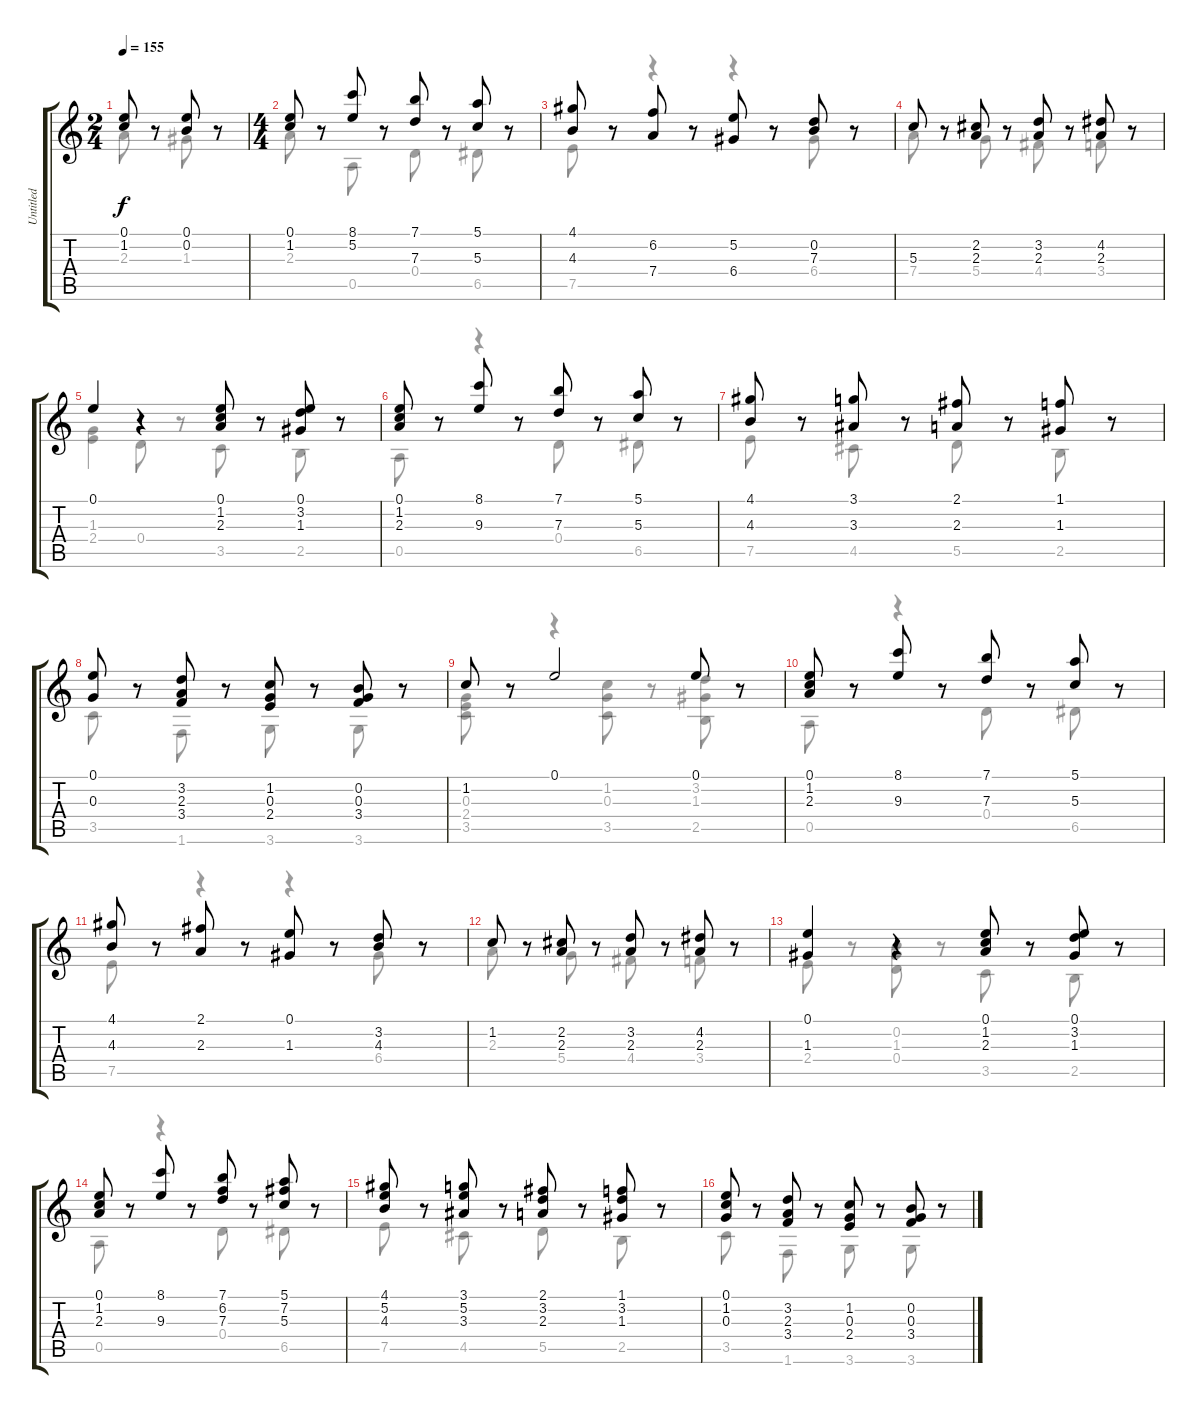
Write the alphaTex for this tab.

\track ("Untitled" "Untitled") {instrument acousticguitarnylon}
\staff {score tabs}
\tuning (E4 B3 G3 D3 A2 E2) {hide}
\voice
\ts (2 4)
\tempo 155
\clef g2
\ks c
(0.1 1.2).8{dy f instrument acousticguitarnylon} r.8 (0.1 0.2).8 r.8 |
\ts (4 4)
(0.1 1.2).8 r.8 (8.1 5.2).8 r.8 (7.1 7.3).8 r.8 (5.1 5.3).8 r.8 |
(4.1 4.3).8 r.8 (6.2 7.4).8 r.8 (5.2 6.4).8 r.8 (0.2 7.3).8 r.8 |
5.3.8 r.8 (2.2 2.3).8 r.8 (3.2 2.3).8 r.8 (4.2 2.3).8 r.8 |
0.1.4 r.4 (0.1 1.2 2.3).8 r.8 (0.1 3.2 1.3).8 r.8 |
(0.1 1.2 2.3).8 r.8 (8.1 9.3).8 r.8 (7.1 7.3).8 r.8 (5.1 5.3).8 r.8 |
(4.1 4.3).8 r.8 (3.1 3.3).8 r.8 (2.1 2.3).8 r.8 (1.1 1.3).8 r.8 |
(0.1 0.3).8 r.8 (3.2 2.3 3.4).8 r.8 (1.2 0.3 2.4).8 r.8 (0.2 0.3 3.4).8 r.8 |
1.2.8 r.8 0.1.2 0.1.8 r.8 |
(0.1 1.2 2.3).8 r.8 (8.1 9.3).8 r.8 (7.1 7.3).8 r.8 (5.1 5.3).8 r.8 |
(4.1 4.3).8 r.8 (2.1 2.3).8 r.8 (0.1 1.3).8 r.8 (3.2 4.3).8 r.8 |
1.2.8 r.8 (2.2 2.3).8 r.8 (3.2 2.3).8 r.8 (4.2 2.3).8 r.8 |
(0.1 1.3).4 r.4 (0.1 1.2 2.3).8 r.8 (0.1 3.2 1.3).8 r.8 |
(0.1 1.2 2.3).8 r.8 (8.1 9.3).8 r.8 (7.1 6.2 7.3).8 r.8 (5.1 7.2 5.3).8 r.8 |
(4.1 5.2 4.3).8 r.8 (3.1 5.2 3.3).8 r.8 (2.1 3.2 2.3).8 r.8 (1.1 3.2 1.3).8 r.8 |
(0.1 1.2 0.3).8 r.8 (3.2 2.3 3.4).8 r.8 (1.2 0.3 2.4).8 r.8 (0.2 0.3 3.4).8 r.8
\voice
\clef g2
\ottava regular
\simile none
\ks c
2.3.8{dy f} r.8 1.3.8 r.8 |
2.3.8 r.8 0.5.8 r.8 0.4.8 r.8 6.5.8 r.8 |
7.5.8 r.8 r.4 r.4 6.4.8 r.8 |
7.4.8 r.8 5.4.8 r.8 4.4.8 r.8 3.4.8 r.8 |
(1.3 2.4).4 0.4.8 r.8 3.5.8 r.8 2.5.8 r.8 |
0.5.8 r.8 r.4 0.4.8 r.8 6.5.8 r.8 |
7.5.8 r.8 4.5.8 r.8 5.5.8 r.8 2.5.8 r.8 |
3.5.8 r.8 1.6.8 r.8 3.6.8 r.8 3.6.8 r.8 |
(0.3 2.4 3.5).8 r.8 r.4 (1.2 0.3 3.5).8 r.8 (3.2 1.3 2.5).8 r.8 |
0.5.8 r.8 r.4 0.4.8 r.8 6.5.8 r.8 |
7.5.8 r.8 r.4 r.4 6.4.8 r.8 |
2.3.8 r.8 5.4.8 r.8 4.4.8 r.8 3.4.8 r.8 |
2.4.8 r.8 (0.2 1.3 0.4).8 r.8 3.5.8 r.8 2.5.8 r.8 |
0.5.8 r.8 r.4 0.4.8 r.8 6.5.8 r.8 |
7.5.8 r.8 4.5.8 r.8 5.5.8 r.8 2.5.8 r.8 |
3.5.8 r.8 1.6.8 r.8 3.6.8 r.8 3.6.8 r.8
